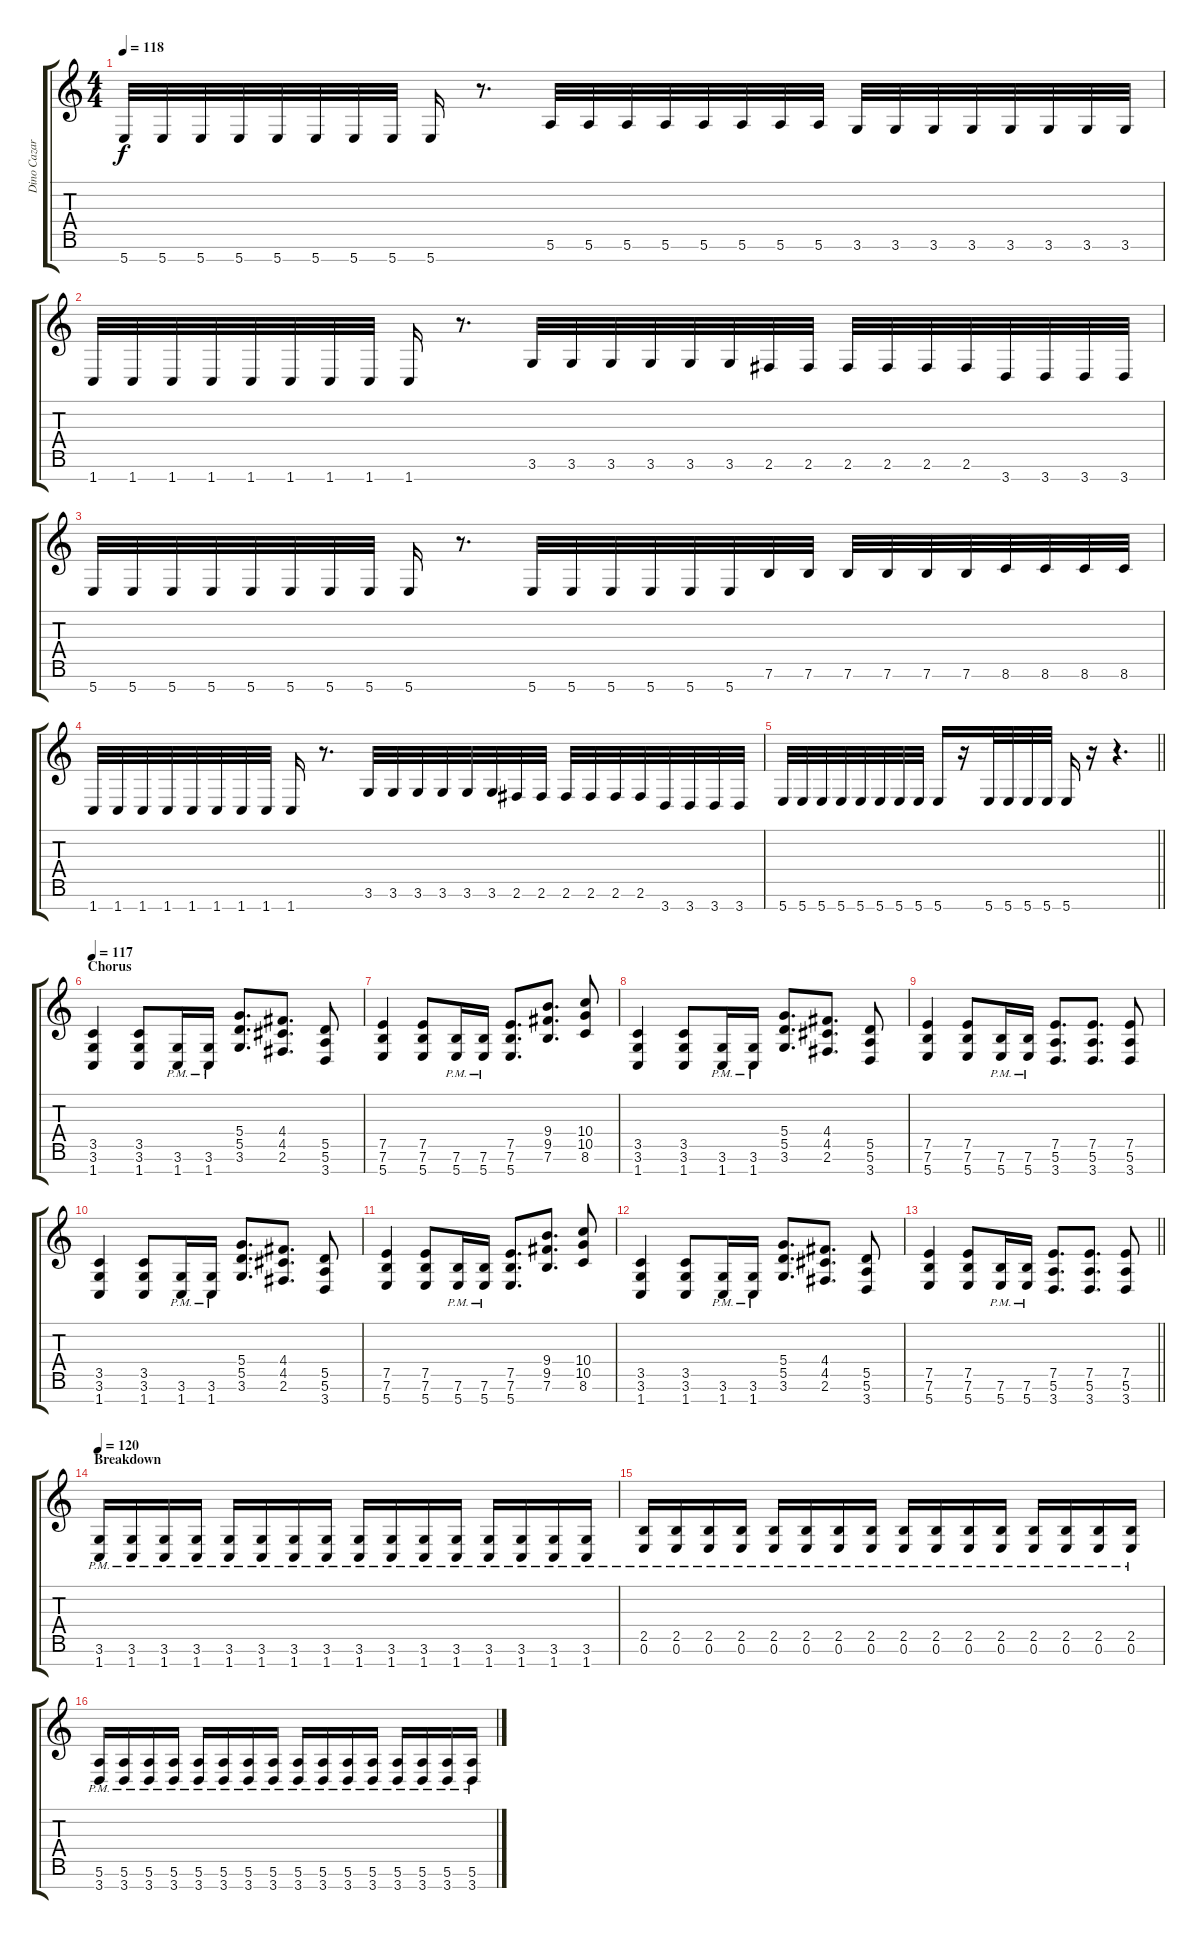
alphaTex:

\track ("Dino Cazares" "Dino Cazar") {instrument overdrivenguitar}
\staff {score tabs}
\tuning (E4 B3 G3 D3 A2 E2 B1) {hide}
\ts (4 4)
\tempo 118
\clef g2
\ks c
5.7.32{dy f} 5.7.32 5.7.32 5.7.32 5.7.32 5.7.32 5.7.32 5.7.32 5.7.16 r.8{d} 5.6.32 5.6.32 5.6.32 5.6.32 5.6.32 5.6.32 5.6.32 5.6.32 3.6.32 3.6.32 3.6.32 3.6.32 3.6.32 3.6.32 3.6.32 3.6.32 |
1.7.32 1.7.32 1.7.32 1.7.32 1.7.32 1.7.32 1.7.32 1.7.32 1.7.16 r.8{d} 3.6.32 3.6.32 3.6.32 3.6.32 3.6.32 3.6.32 2.6.32 2.6.32 2.6.32 2.6.32 2.6.32 2.6.32 3.7.32 3.7.32 3.7.32 3.7.32 |
5.7.32 5.7.32 5.7.32 5.7.32 5.7.32 5.7.32 5.7.32 5.7.32 5.7.16 r.8{d} 5.7.32 5.7.32 5.7.32 5.7.32 5.7.32 5.7.32 7.6.32 7.6.32 7.6.32 7.6.32 7.6.32 7.6.32 8.6.32 8.6.32 8.6.32 8.6.32 |
1.7.32 1.7.32 1.7.32 1.7.32 1.7.32 1.7.32 1.7.32 1.7.32 1.7.16 r.8{d} 3.6.32 3.6.32 3.6.32 3.6.32 3.6.32 3.6.32 2.6.32 2.6.32 2.6.32 2.6.32 2.6.32 2.6.32 3.7.32 3.7.32 3.7.32 3.7.32 |
\barLineRight lightlight
5.7.32 5.7.32 5.7.32 5.7.32 5.7.32 5.7.32 5.7.32 5.7.32 5.7.16 r.16 5.7.32 5.7.32 5.7.32 5.7.32 5.7.16 r.16 r.4{d} |
\section ("" "Chorus")
\tempo 117
(3.5 3.6 1.7).4{balance 8} (3.5 3.6 1.7).8 (3.6{pm} 1.7{pm}).16 (3.6{pm} 1.7{pm}).16 (5.4 5.5 3.6).8{d} (4.4 4.5 2.6).8{d} (5.5 5.6 3.7).8 |
(7.5 7.6 5.7).4 (7.5 7.6 5.7).8 (7.6{pm} 5.7{pm}).16 (7.6{pm} 5.7{pm}).16 (7.5 7.6 5.7).8{d} (9.4 9.5 7.6).8{d} (10.4 10.5 8.6).8 |
(3.5 3.6 1.7).4 (3.5 3.6 1.7).8 (3.6{pm} 1.7{pm}).16 (3.6{pm} 1.7{pm}).16 (5.4 5.5 3.6).8{d} (4.4 4.5 2.6).8{d} (5.5 5.6 3.7).8 |
(7.5 7.6 5.7).4 (7.5 7.6 5.7).8 (7.6{pm} 5.7{pm}).16 (7.6{pm} 5.7{pm}).16 (7.5 5.6 3.7).8{d} (7.5 5.6 3.7).8{d} (7.5 5.6 3.7).8 |
(3.5 3.6 1.7).4 (3.5 3.6 1.7).8 (3.6{pm} 1.7{pm}).16 (3.6{pm} 1.7{pm}).16 (5.4 5.5 3.6).8{d} (4.4 4.5 2.6).8{d} (5.5 5.6 3.7).8 |
(7.5 7.6 5.7).4 (7.5 7.6 5.7).8 (7.6{pm} 5.7{pm}).16 (7.6{pm} 5.7{pm}).16 (7.5 7.6 5.7).8{d} (9.4 9.5 7.6).8{d} (10.4 10.5 8.6).8 |
(3.5 3.6 1.7).4 (3.5 3.6 1.7).8 (3.6{pm} 1.7{pm}).16 (3.6{pm} 1.7{pm}).16 (5.4 5.5 3.6).8{d} (4.4 4.5 2.6).8{d} (5.5 5.6 3.7).8 |
\barLineRight lightlight
(7.5 7.6 5.7).4 (7.5 7.6 5.7).8 (7.6{pm} 5.7{pm}).16 (7.6{pm} 5.7{pm}).16 (7.5 5.6 3.7).8{d} (7.5 5.6 3.7).8{d} (7.5 5.6 3.7).8 |
\section ("" "Breakdown")
\tempo 120
(3.6{pm} 1.7{pm}).16 (3.6{pm} 1.7{pm}).16 (3.6{pm} 1.7{pm}).16 (3.6{pm} 1.7{pm}).16 (3.6{pm} 1.7{pm}).16 (3.6{pm} 1.7{pm}).16 (3.6{pm} 1.7{pm}).16 (3.6{pm} 1.7{pm}).16 (3.6{pm} 1.7{pm}).16 (3.6{pm} 1.7{pm}).16 (3.6{pm} 1.7{pm}).16 (3.6{pm} 1.7{pm}).16 (3.6{pm} 1.7{pm}).16 (3.6{pm} 1.7{pm}).16 (3.6{pm} 1.7{pm}).16 (3.6{pm} 1.7{pm}).16 |
(2.5{pm} 0.6{pm}).16 (2.5{pm} 0.6{pm}).16 (2.5{pm} 0.6{pm}).16 (2.5{pm} 0.6{pm}).16 (2.5{pm} 0.6{pm}).16 (2.5{pm} 0.6{pm}).16 (2.5{pm} 0.6{pm}).16 (2.5{pm} 0.6{pm}).16 (2.5{pm} 0.6{pm}).16 (2.5{pm} 0.6{pm}).16 (2.5{pm} 0.6{pm}).16 (2.5{pm} 0.6{pm}).16 (2.5{pm} 0.6{pm}).16 (2.5{pm} 0.6{pm}).16 (2.5{pm} 0.6{pm}).16 (2.5{pm} 0.6{pm}).16 |
(5.6{pm} 3.7{pm}).16 (5.6{pm} 3.7{pm}).16 (5.6{pm} 3.7{pm}).16 (5.6{pm} 3.7{pm}).16 (5.6{pm} 3.7{pm}).16 (5.6{pm} 3.7{pm}).16 (5.6{pm} 3.7{pm}).16 (5.6{pm} 3.7{pm}).16 (5.6{pm} 3.7{pm}).16 (5.6{pm} 3.7{pm}).16 (5.6{pm} 3.7{pm}).16 (5.6{pm} 3.7{pm}).16 (5.6{pm} 3.7{pm}).16 (5.6{pm} 3.7{pm}).16 (5.6{pm} 3.7{pm}).16 (5.6{pm} 3.7{pm}).16
